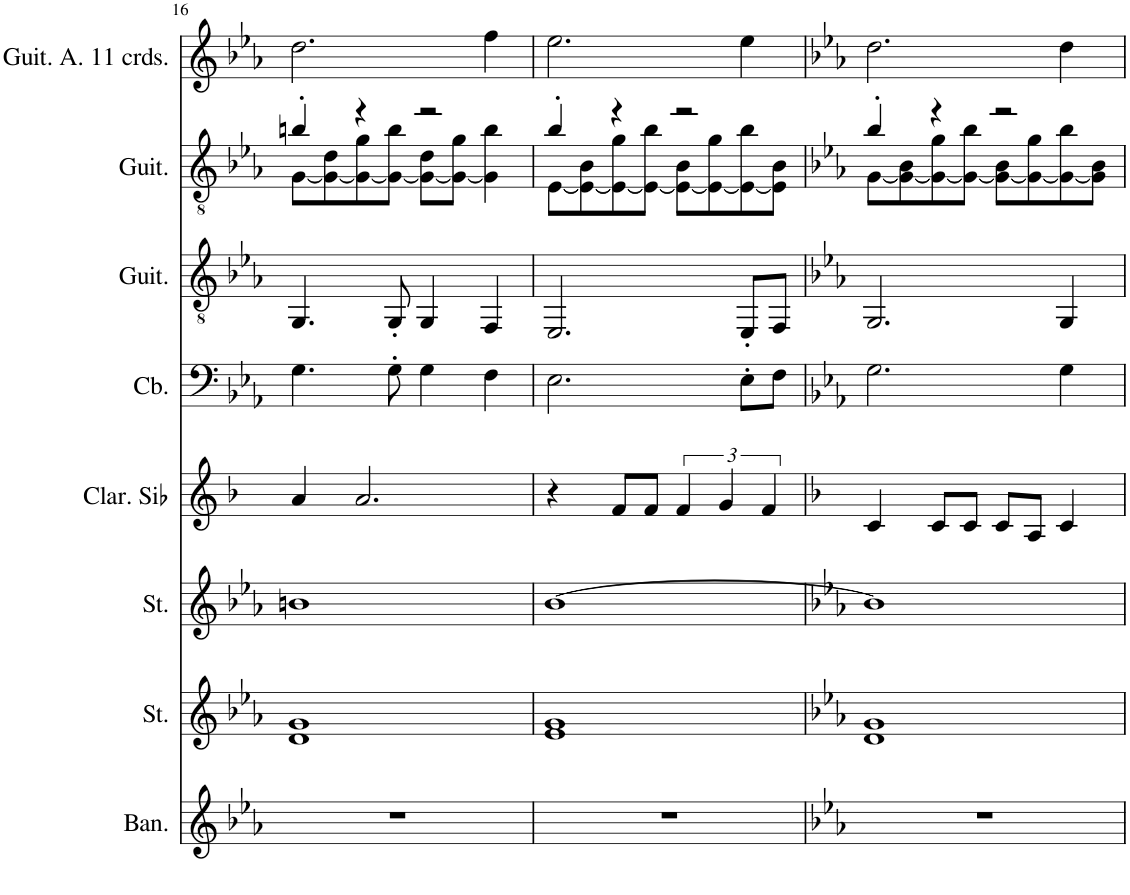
**kern	**kern	**kern	**kern	**kern	**kern	**kern	**kern
*part8	*part7	*part6	*part5	*part4	*part3	*part2	*part1
*staff8	*staff7	*staff6	*staff5	*staff4	*staff3	*staff2	*staff1
*I"Bandonéon, Tango Accordion	*I"Cordes, String Ensemble 2	*I"Cordes, String Ensemble 2	*I"Clarinette en Sib, Clarinet Pipe	*I"Contrebasse, Acoustic Bass	*I"Guitare à 7 cordes, Acoustic Guitar (nylon)	*I"Guitare classique, Acoustic Guitar (nylon)	*I"Guitare Alto à 11 cordes, Acoustic Guitar (nylon)
*I'Ban.	*I'St.	*I'St.	*I'Clar. Sib	*I'Cb.	*I'Guit.	*I'Guit.	*I'Guit. A. 11 crds.
!!LO:PB:g=z
*clefG2	*clefG2	*clefG2	*clefG2	*clefF4	*clefGv2	*clefGv2	*clefG2
*	*	*	*Trd1c2	*Trd7c12	*	*	*
*k[b-e-a-]	*k[b-e-a-]	*k[b-e-a-]	*k[b-]	*k[b-e-a-]	*k[b-e-a-]	*k[b-e-a-]	*k[b-e-a-]
*M4/4	*M4/4	*M4/4	*M4/4	*M4/4	*M4/4	*M4/4	*M4/4
=16	=16	=16	=16	=16	=16	=16	=16
*	*	*	*	*	*	*^	*
1r	1d 1g	1bn	4a/	4.G\	4.GG/	4bn'/	[8G\L	2.dd\
.	.	.	.	.	.	.	8G\_ 8d\	.
.	.	.	2.a/	.	.	4r	8G\_ 8g\	.
.	.	.	.	8G'\	8GG'/	.	8G\_ 8b\J	.
.	.	.	.	4G\	4GG/	2r	8G\_ 8d\L	.
.	.	.	.	.	.	.	8G\_ 8g\J	.
.	.	.	.	4F\	4FF/	.	4G\] 4b\	4ff\
=17	=17	=17	=17	=17	=17	=17	=17	=17
1r	1e- 1g	[1b-	4r	2.E-\	2.EE-/	4b-'/	[8E-\L	2.ee-\
.	.	.	.	.	.	.	8E-\_ 8B-\	.
.	.	.	8f/L	.	.	4r	8E-\_ 8g\	.
.	.	.	8f/J	.	.	.	8E-\_ 8b-\J	.
.	.	.	6f/	.	.	2r	8E-\_ 8B-\L	.
.	.	.	.	.	.	.	8E-\_ 8g\	.
.	.	.	6g/	.	.	.	.	.
.	.	.	.	8E-'\L	8EE-'/L	.	8E-\_ 8b-\	4ee-\
.	.	.	6f/	.	.	.	.	.
.	.	.	.	8F\J	8FF/J	.	8E-\] 8B-\J	.
=18	=18	=18	=18	=18	=18	=18	=18	=18
*k[b-e-a-]	*k[b-e-a-]	*k[b-e-a-]	*k[b-]	*k[b-e-a-]	*k[b-e-a-]	*k[b-e-a-]	*	*k[b-e-a-]
1r	1d 1g	1b-]	4c/	2.G\	2.GG/	4b-'/	[8G\L	2.dd\
.	.	.	.	.	.	.	8G\_ 8B-\	.
.	.	.	8c/L	.	.	4r	8G\_ 8g\	.
.	.	.	8c/J	.	.	.	8G\_ 8b-\J	.
.	.	.	8c/L	.	.	2r	8G\_ 8B-\L	.
.	.	.	8A/J	.	.	.	8G\_ 8g\	.
.	.	.	4c/	4G\	4GG/	.	8G\_ 8b-\	4dd\
.	.	.	.	.	.	.	8G\] 8B-\J	.
*	*	*	*	*	*	*v	*v	*
=	=	=	=	=	=	=	=
*-	*-	*-	*-	*-	*-	*-	*-
